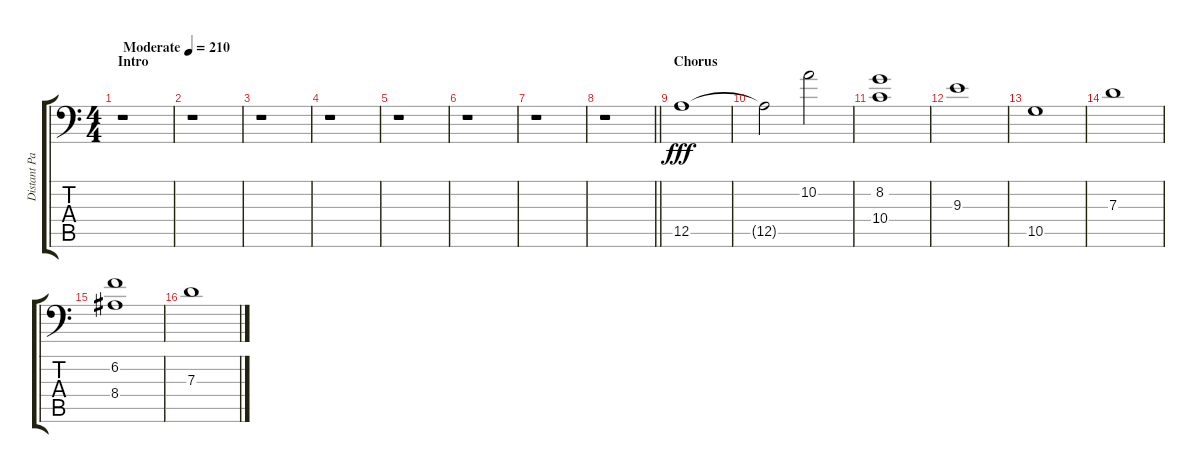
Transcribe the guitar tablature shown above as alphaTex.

\track ("Distant Pad Lead" "Distant Pa") {instrument pad8sweep}
\staff {score tabs}
\tuning (B8 B3 G3 D3 A2 C-1) {hide}
\ts (4 4)
\section ("" "Intro")
\tempo (210 "Moderate")
\clef f4
\ks c
r.1{dy fff instrument pad8sweep} |
r.1 |
r.1 |
r.1 |
r.1 |
r.1 |
r.1 |
\barLineRight lightlight
r.1 |
\section ("" "Chorus")
12.5.1 |
12.5{t}.2 10.2.2 |
(8.2 10.4).1 |
9.3.1 |
10.5.1 |
7.3.1 |
(6.2 8.4).1 |
7.3.1
